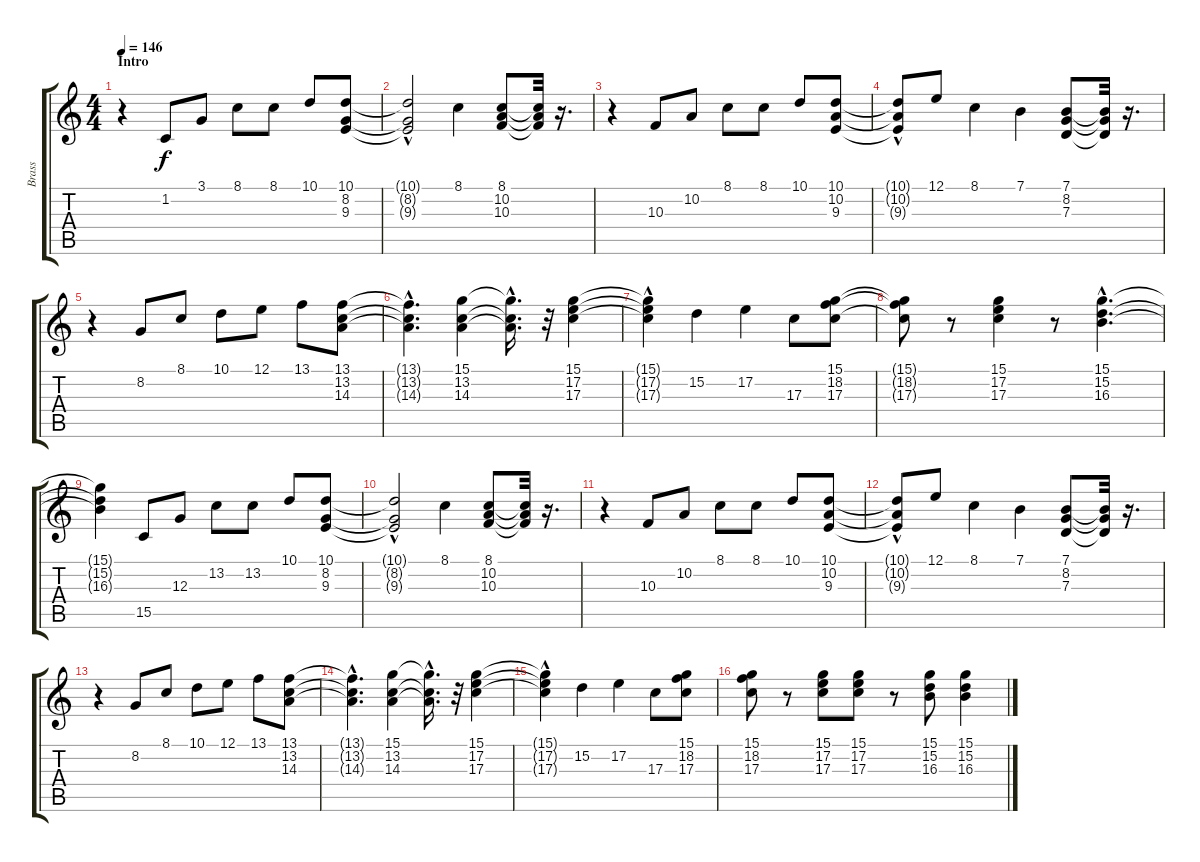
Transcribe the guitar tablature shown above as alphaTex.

\track ("Brass" "Brass") {instrument synthstrings2}
\staff {score tabs}
\tuning (E4 B3 G3 D3 A2 E2) {hide}
\ts (4 4)
\section ("" "Intro")
\tempo 146
\clef g2
\ks c
r.4{dy f instrument synthstrings2} 1.2.8 3.1.8 8.1.8 8.1.8 10.1.8 (10.1 8.2 9.3).8 |
(10.1{t} 8.2{hac t} 9.3{hac t}).2 8.1.4 (8.1 10.2 10.3).8 (8.1{t} 10.2{t} 10.3{t}).32 r.16{d} |
r.4 10.3.8 10.2.8 8.1.8 8.1.8 10.1.8 (10.1 10.2 9.3).8 |
(10.1{t} 10.2{hac t} 9.3{hac t}).8 12.1.8 8.1.4 7.1.4 (7.1 8.2 7.3).8 (7.1{t} 8.2{t} 7.3{t}).32 r.16{d} |
r.4 8.2.8 8.1.8 10.1.8 12.1.8 13.1.8 (13.1 13.2 14.3).8 |
(13.1{hac t} 13.2{hac t} 14.3{hac t}).4{d} (15.1 13.2 14.3).4 (15.1{hac t} 13.2{hac t} 14.3{hac t}).16{d} r.32 (15.1 17.2 17.3).4 |
(15.1{hac t} 17.2{t} 17.3{hac t}).4 15.2.4 17.2.4 17.3.8 (15.1 18.2 17.3).8 |
(15.1{t} 18.2{t} 17.3{t}).8 r.8 (15.1 17.2 17.3).4 r.8 (15.1{hac} 15.2{hac} 16.3{hac}).4{d} |
(15.1{t} 15.2{t} 16.3{t}).4 15.5.8 12.3.8 13.2.8 13.2.8 10.1.8 (10.1 8.2 9.3).8 |
(10.1{t} 8.2{hac t} 9.3{hac t}).2 8.1.4 (8.1 10.2 10.3).8 (8.1{t} 10.2{t} 10.3{t}).32 r.16{d} |
r.4 10.3.8 10.2.8 8.1.8 8.1.8 10.1.8 (10.1 10.2 9.3).8 |
(10.1{t} 10.2{hac t} 9.3{hac t}).8 12.1.8 8.1.4 7.1.4 (7.1 8.2 7.3).8 (7.1{t} 8.2{t} 7.3{t}).32 r.16{d} |
r.4 8.2.8 8.1.8 10.1.8 12.1.8 13.1.8 (13.1 13.2 14.3).8 |
(13.1{hac t} 13.2{hac t} 14.3{hac t}).4{d} (15.1 13.2 14.3).4 (15.1{hac t} 13.2{hac t} 14.3{hac t}).16{d} r.32 (15.1 17.2 17.3).4 |
(15.1{hac t} 17.2{t} 17.3{hac t}).4 15.2.4 17.2.4 17.3.8 (15.1 18.2 17.3).8 |
(15.1 18.2 17.3).8 r.8 (15.1 17.2 17.3).8 (15.1 17.2 17.3).8 r.8 (15.1 15.2 16.3).8 (15.1 15.2 16.3).4
